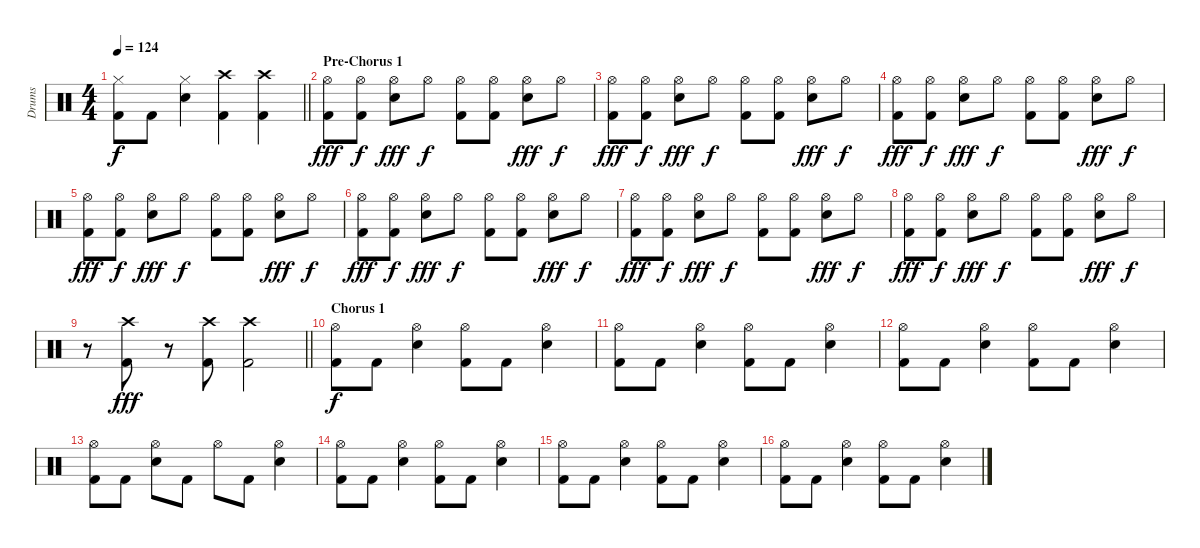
\track ("Drums" "Drums") {instrument percussion}
\staff {score}
\articulation defaults
\ts (4 4)
\tempo 124
\clef neutral
\barLineRight lightlight
\ks c
("Kick (hit) 2" "Hi-Hat (closed)").8{dy f} "Kick (hit) 2".8 ("Hi-Hat (closed)" "Electric Snare (hit)").4 ("Kick (hit) 2" "Crash high (hit)").4 ("Kick (hit) 2" "Crash high (hit)").4 |
\section ("" "Pre-Chorus 1")
("Hi-Hat (open)" "Kick (hit) 2").8{dy fff} ("Hi-Hat (open)" "Kick (hit) 2").8{dy f} ("Hi-Hat (open)" "Electric Snare (hit)").8{dy fff} "Hi-Hat (open)".8{dy f} ("Hi-Hat (open)" "Kick (hit) 2").8 ("Hi-Hat (open)" "Kick (hit) 2").8 ("Hi-Hat (open)" "Electric Snare (hit)").8{dy fff} "Hi-Hat (open)".8{dy f} |
("Hi-Hat (open)" "Kick (hit) 2").8{dy fff} ("Hi-Hat (open)" "Kick (hit) 2").8{dy f} ("Hi-Hat (open)" "Electric Snare (hit)").8{dy fff} "Hi-Hat (open)".8{dy f} ("Hi-Hat (open)" "Kick (hit) 2").8 ("Hi-Hat (open)" "Kick (hit) 2").8 ("Hi-Hat (open)" "Electric Snare (hit)").8{dy fff} "Hi-Hat (open)".8{dy f} |
("Hi-Hat (open)" "Kick (hit) 2").8{dy fff} ("Hi-Hat (open)" "Kick (hit) 2").8{dy f} ("Hi-Hat (open)" "Electric Snare (hit)").8{dy fff} "Hi-Hat (open)".8{dy f} ("Hi-Hat (open)" "Kick (hit) 2").8 ("Hi-Hat (open)" "Kick (hit) 2").8 ("Hi-Hat (open)" "Electric Snare (hit)").8{dy fff} "Hi-Hat (open)".8{dy f} |
("Hi-Hat (open)" "Kick (hit) 2").8{dy fff} ("Hi-Hat (open)" "Kick (hit) 2").8{dy f} ("Hi-Hat (open)" "Electric Snare (hit)").8{dy fff} "Hi-Hat (open)".8{dy f} ("Hi-Hat (open)" "Kick (hit) 2").8 ("Hi-Hat (open)" "Kick (hit) 2").8 ("Hi-Hat (open)" "Electric Snare (hit)").8{dy fff} "Hi-Hat (open)".8{dy f} |
("Hi-Hat (open)" "Kick (hit) 2").8{dy fff} ("Hi-Hat (open)" "Kick (hit) 2").8{dy f} ("Hi-Hat (open)" "Electric Snare (hit)").8{dy fff} "Hi-Hat (open)".8{dy f} ("Hi-Hat (open)" "Kick (hit) 2").8 ("Hi-Hat (open)" "Kick (hit) 2").8 ("Hi-Hat (open)" "Electric Snare (hit)").8{dy fff} "Hi-Hat (open)".8{dy f} |
("Hi-Hat (open)" "Kick (hit) 2").8{dy fff} ("Hi-Hat (open)" "Kick (hit) 2").8{dy f} ("Hi-Hat (open)" "Electric Snare (hit)").8{dy fff} "Hi-Hat (open)".8{dy f} ("Hi-Hat (open)" "Kick (hit) 2").8 ("Hi-Hat (open)" "Kick (hit) 2").8 ("Hi-Hat (open)" "Electric Snare (hit)").8{dy fff} "Hi-Hat (open)".8{dy f} |
("Hi-Hat (open)" "Kick (hit) 2").8{dy fff} ("Hi-Hat (open)" "Kick (hit) 2").8{dy f} ("Hi-Hat (open)" "Electric Snare (hit)").8{dy fff} "Hi-Hat (open)".8{dy f} ("Hi-Hat (open)" "Kick (hit) 2").8 ("Hi-Hat (open)" "Kick (hit) 2").8 ("Hi-Hat (open)" "Electric Snare (hit)").8{dy fff} "Hi-Hat (open)".8{dy f} |
\barLineRight lightlight
r.8 ("Kick (hit) 2" "Crash high (hit)").8{dy fff} r.8 ("Kick (hit) 2" "Crash high (hit)").8 ("Kick (hit) 2" "Crash high (hit)").2 |
\section ("" "Chorus 1")
("Kick (hit) 2" "Hi-Hat (open)").8{dy f} "Kick (hit) 2".8 ("Electric Snare (hit)" "Hi-Hat (open)").4 ("Kick (hit) 2" "Hi-Hat (open)").8 "Kick (hit) 2".8 ("Hi-Hat (open)" "Electric Snare (hit)").4 |
("Kick (hit) 2" "Hi-Hat (open)").8 "Kick (hit) 2".8 ("Electric Snare (hit)" "Hi-Hat (open)").4 ("Kick (hit) 2" "Hi-Hat (open)").8 "Kick (hit) 2".8 ("Hi-Hat (open)" "Electric Snare (hit)").4 |
("Kick (hit) 2" "Hi-Hat (open)").8 "Kick (hit) 2".8 ("Electric Snare (hit)" "Hi-Hat (open)").4 ("Kick (hit) 2" "Hi-Hat (open)").8 "Kick (hit) 2".8 ("Hi-Hat (open)" "Electric Snare (hit)").4 |
("Kick (hit) 2" "Hi-Hat (open)").8 "Kick (hit) 2".8 ("Electric Snare (hit)" "Hi-Hat (open)").8 "Kick (hit) 2".8 "Hi-Hat (open)".8 "Kick (hit) 2".8 ("Snare (hit) 2" "Hi-Hat (open)").4 |
("Kick (hit) 2" "Hi-Hat (open)").8 "Kick (hit) 2".8 ("Electric Snare (hit)" "Hi-Hat (open)").4 ("Kick (hit) 2" "Hi-Hat (open)").8 "Kick (hit) 2".8 ("Hi-Hat (open)" "Electric Snare (hit)").4 |
("Kick (hit) 2" "Hi-Hat (open)").8 "Kick (hit) 2".8 ("Electric Snare (hit)" "Hi-Hat (open)").4 ("Kick (hit) 2" "Hi-Hat (open)").8 "Kick (hit) 2".8 ("Hi-Hat (open)" "Electric Snare (hit)").4 |
("Kick (hit) 2" "Hi-Hat (open)").8 "Kick (hit) 2".8 ("Electric Snare (hit)" "Hi-Hat (open)").4 ("Kick (hit) 2" "Hi-Hat (open)").8 "Kick (hit) 2".8 ("Hi-Hat (open)" "Electric Snare (hit)").4
